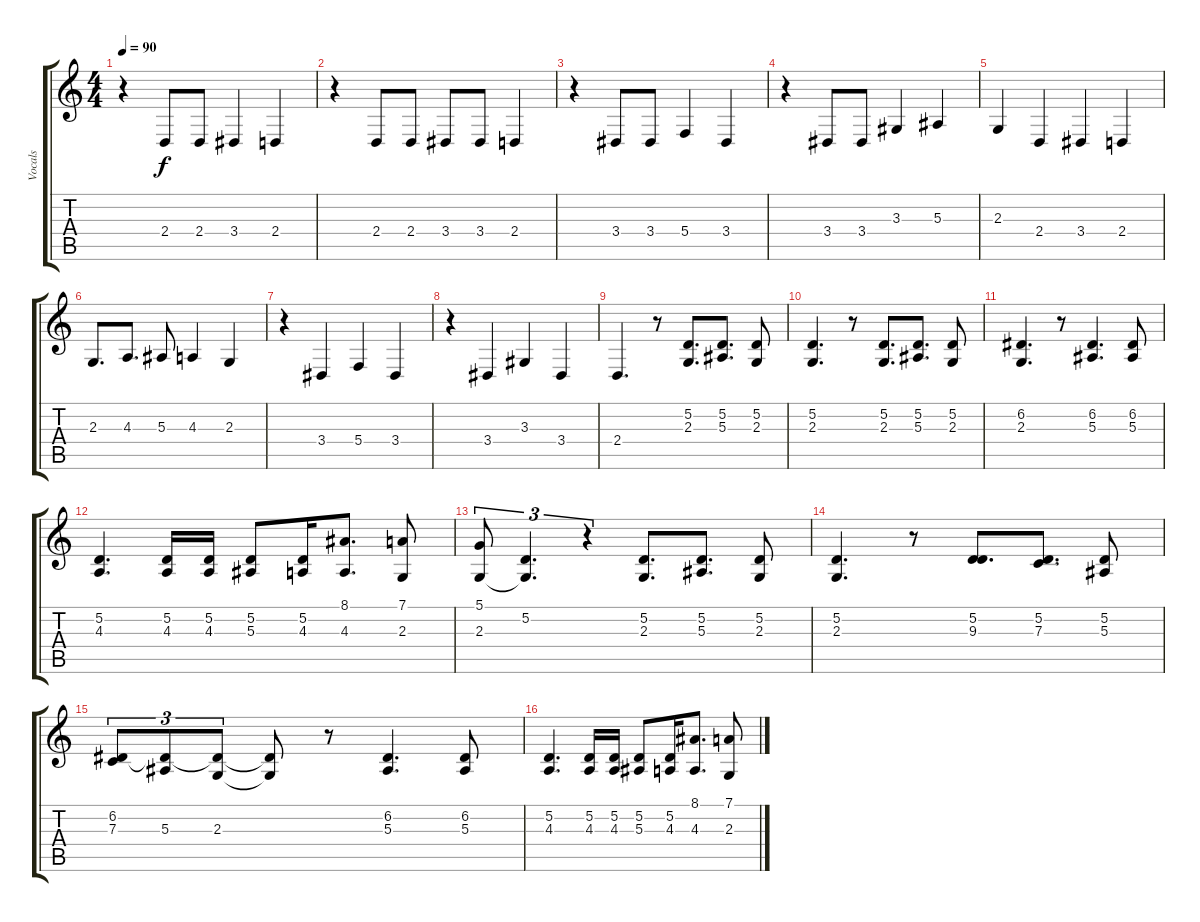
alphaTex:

\track ("Vocals" "Vocals") {instrument englishhorn}
\staff {score tabs}
\tuning (D4 A3 F3 C3 G2 C2) {hide}
\ts (4 4)
\tempo 90
\clef g2
\ks c
r.4{dy f} 2.4.8 2.4.8 3.4.4 2.4.4 |
r.4 2.4.8 2.4.8 3.4.8 3.4.8 2.4.4 |
r.4 3.4.8 3.4.8 5.4.4 3.4.4 |
r.4 3.4.8 3.4.8 3.3.4 5.3.4 |
2.3.4 2.4.4 3.4.4 2.4.4 |
2.3.8{d} 4.3.8{d} 5.3.8 4.3.4 2.3.4 |
r.4 3.4.4 5.4.4 3.4.4 |
r.4 3.4.4 3.3.4 3.4.4 |
2.4.4{d} r.8 (5.2 2.3).8{d} (5.2 5.3).8{d} (5.2 2.3).8 |
(5.2 2.3).4{d} r.8 (5.2 2.3).8{d} (5.2 5.3).8{d} (5.2 2.3).8 |
(6.2 2.3).4{d} r.8 (6.2 5.3).4{d} (6.2 5.3).8 |
(5.2 4.3).4{d} (5.2 4.3).16 (5.2 4.3).16 (5.2 5.3).8 (5.2 4.3).16 (8.1 4.3).8{d} (7.1 2.3).8 |
(5.1 2.3).8{tu (3 2)} (5.2 2.3{t}).4{d tu (3 2)} r.4{tu (3 2)} (5.2 2.3).8{d} (5.2 5.3).8{d} (5.2 2.3).8 |
(5.2 2.3).4{d} r.8 (5.2 9.3).8{d} (5.2 7.3).8{d} (5.2 5.3).8 |
(6.2 7.3).8{tu (3 2)} (6.2{t} 5.3).8{tu (3 2)} (6.2{t} 2.3).8{tu (3 2)} (6.2{t} 2.3{t}).8 r.8 (6.2 5.3).4{d} (6.2 5.3).8 |
(5.2 4.3).4{d} (5.2 4.3).16 (5.2 4.3).16 (5.2 5.3).8 (5.2 4.3).16 (8.1 4.3).8{d} (7.1 2.3).8
